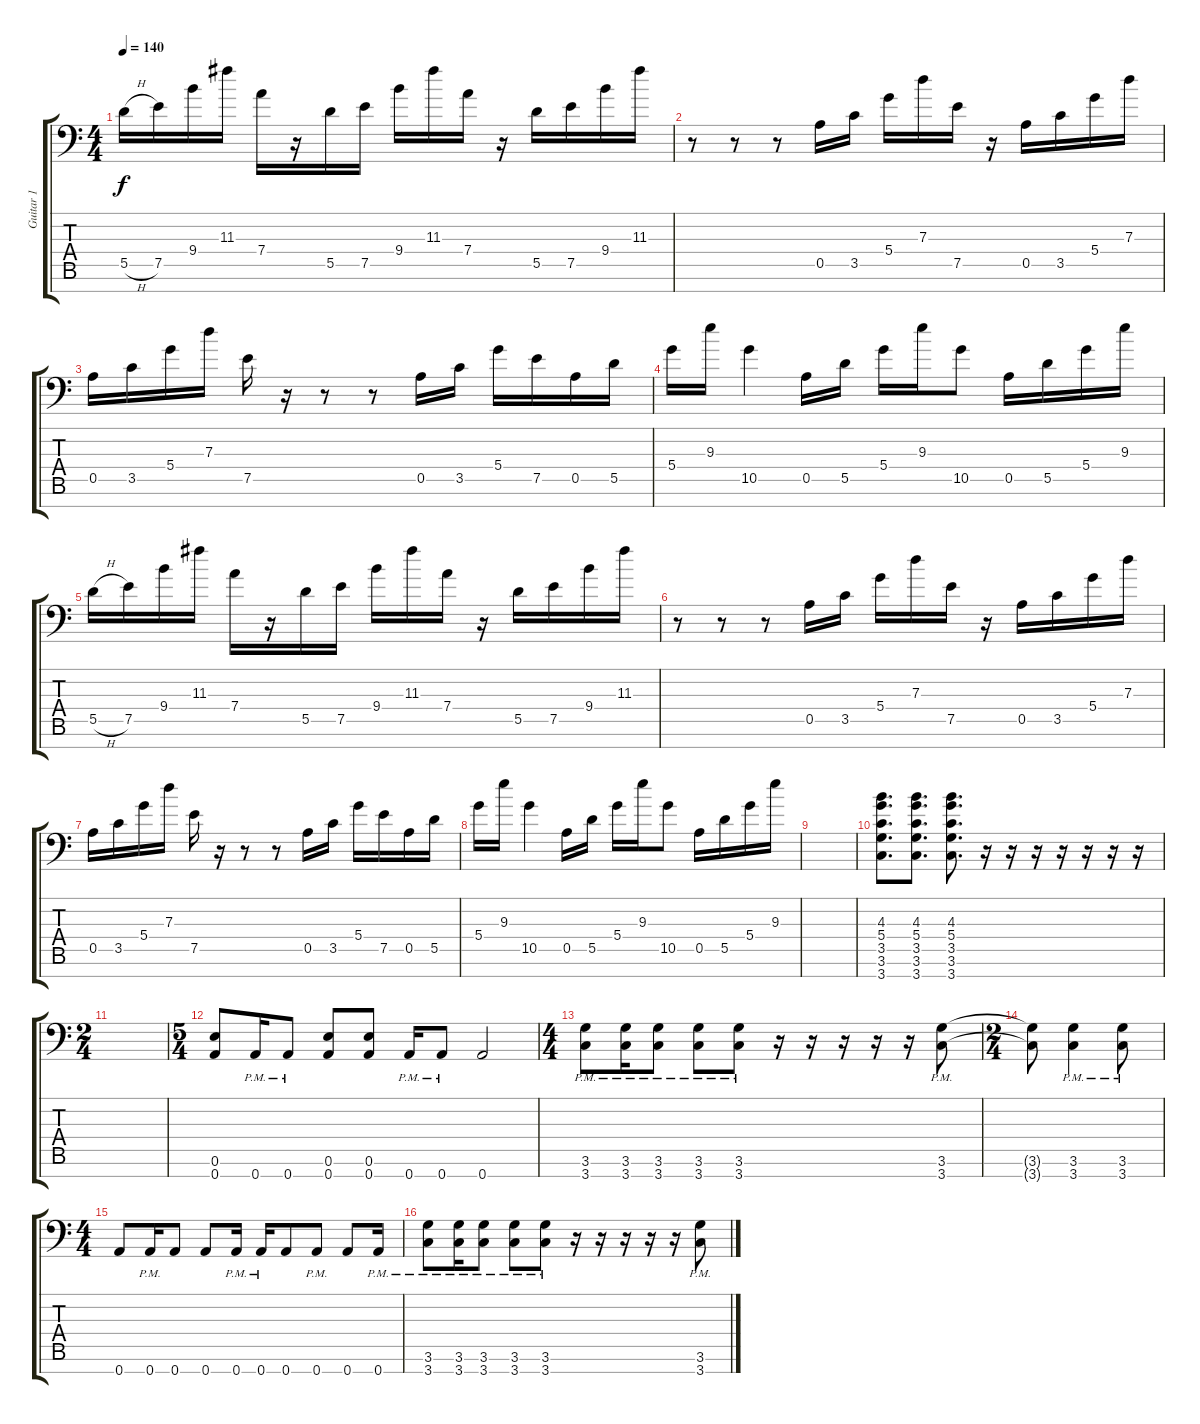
\track ("Guitar 1" "Guitar 1") {instrument distortionguitar}
\staff {score tabs}
\tuning (E4 B3 G3 D3 A2 E2 A1) {hide}
\ts (4 4)
\tempo 140
\clef f4
\ks c
5.5{h}.16{dy f instrument electricguitarjazz} 7.5.16 9.4.16 11.3.16 7.4.16 r.16 5.5.16 7.5.16 9.4.16 11.3.16 7.4.16 r.16 5.5.16 7.5.16 9.4.16 11.3.16 |
r.8 r.8 r.8 0.5.16 3.5.16 5.4.16 7.3.16 7.5.16 r.16 0.5.16 3.5.16 5.4.16 7.3.16 |
0.5.16 3.5.16 5.4.16 7.3.16 7.5.16 r.16 r.8 r.8 0.5.16 3.5.16 5.4.16 7.5.16 0.5.16 5.5.16 |
5.4.16 9.3.16 10.5.4 0.5.16 5.5.16 5.4.16 9.3.16 10.5.8 0.5.16 5.5.16 5.4.16 9.3.16 |
5.5{h}.16{instrument electricguitarjazz} 7.5.16 9.4.16 11.3.16 7.4.16 r.16 5.5.16 7.5.16 9.4.16 11.3.16 7.4.16 r.16 5.5.16 7.5.16 9.4.16 11.3.16 |
r.8 r.8 r.8 0.5.16 3.5.16 5.4.16 7.3.16 7.5.16 r.16 0.5.16 3.5.16 5.4.16 7.3.16 |
0.5.16 3.5.16 5.4.16 7.3.16 7.5.16 r.16 r.8 r.8 0.5.16 3.5.16 5.4.16 7.5.16 0.5.16 5.5.16 |
5.4.16 9.3.16 10.5.4 0.5.16 5.5.16 5.4.16 9.3.16 10.5.8 0.5.16 5.5.16 5.4.16 9.3.16 |
|
(4.3 5.4 3.5 3.6 3.7).8{d instrument distortionguitar} (4.3 5.4 3.5 3.6 3.7).8{d} (4.3 5.4 3.5 3.6 3.7).8{d} r.16 r.16 r.16 r.16 r.16 r.16 r.16 |
\ts (2 4)
|
\ts (5 4)
(0.6 0.7).8 0.7{pm}.16 0.7{pm}.8 (0.6 0.7).8 (0.6 0.7).8 0.7{pm}.16 0.7{pm}.8 0.7.2 |
\ts (4 4)
(3.6{pm} 3.7{pm}).8 (3.6{pm} 3.7{pm}).16 (3.6{pm} 3.7{pm}).8 (3.6{pm} 3.7{pm}).8 (3.6{pm} 3.7{pm}).8 r.16 r.16 r.16 r.16 r.16 (3.6{pm} 3.7{pm}).8 |
\ts (2 4)
(3.6{t} 3.7{t}).8 (3.6{pm} 3.7{pm}).4 (3.6{pm} 3.7{pm}).8 |
\ts (4 4)
0.7.8 0.7{pm}.16 0.7.8 0.7.8 0.7{pm}.16 0.7{pm}.16 0.7.8 0.7{pm}.8 0.7.8 0.7{pm}.16 |
(3.6{pm} 3.7{pm}).8 (3.6{pm} 3.7{pm}).16 (3.6{pm} 3.7{pm}).8 (3.6{pm} 3.7{pm}).8 (3.6{pm} 3.7{pm}).8 r.16 r.16 r.16 r.16 r.16 (3.6{pm} 3.7{pm}).8
